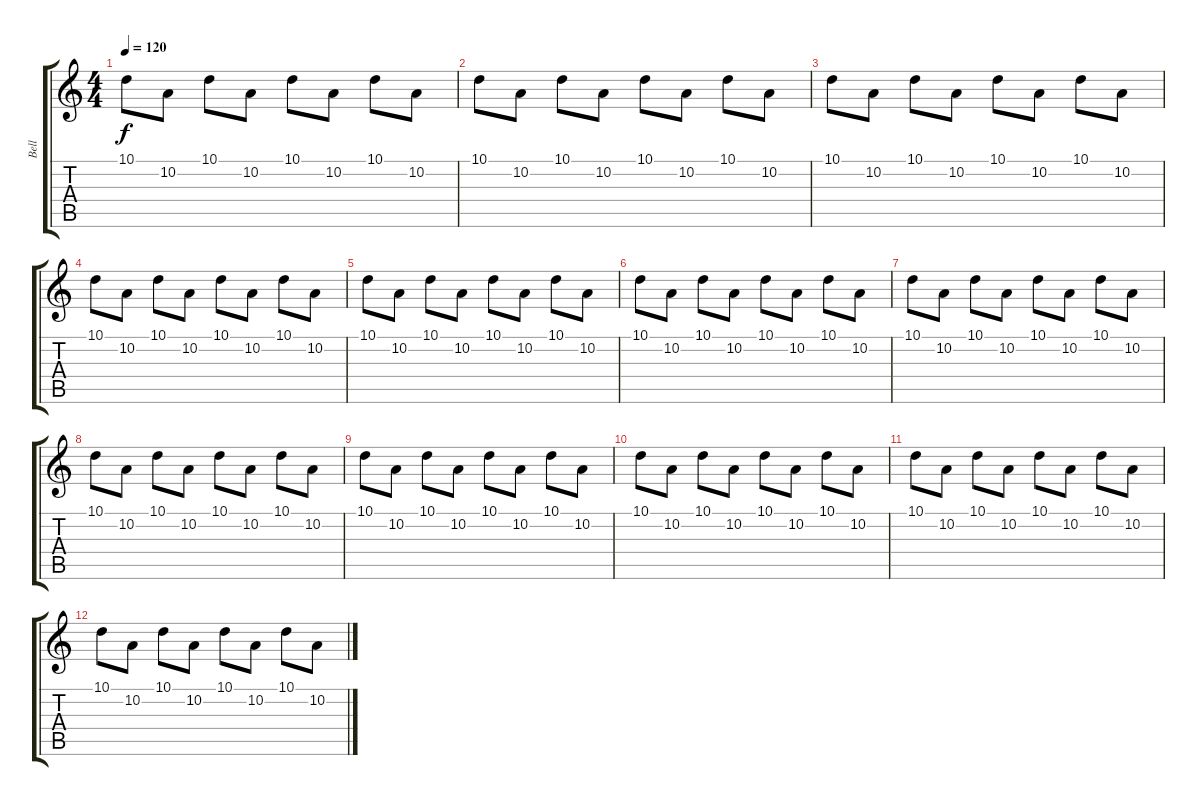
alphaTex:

\track ("Bell" "Bell") {instrument koto}
\staff {score tabs}
\tuning (E4 B3 G3 D3 A2 E2) {hide}
\ts (4 4)
\tempo 120
\clef g2
\ks c
10.1.8{dy f} 10.2.8 10.1.8 10.2.8 10.1.8 10.2.8 10.1.8 10.2.8 |
10.1.8 10.2.8 10.1.8 10.2.8 10.1.8 10.2.8 10.1.8 10.2.8 |
10.1.8 10.2.8 10.1.8 10.2.8 10.1.8 10.2.8 10.1.8 10.2.8 |
10.1.8 10.2.8 10.1.8 10.2.8 10.1.8 10.2.8 10.1.8 10.2.8 |
10.1.8 10.2.8 10.1.8 10.2.8 10.1.8 10.2.8 10.1.8 10.2.8 |
10.1.8 10.2.8 10.1.8 10.2.8 10.1.8 10.2.8 10.1.8 10.2.8 |
10.1.8 10.2.8 10.1.8 10.2.8 10.1.8 10.2.8 10.1.8 10.2.8 |
10.1.8 10.2.8 10.1.8 10.2.8 10.1.8 10.2.8 10.1.8 10.2.8 |
10.1.8 10.2.8 10.1.8 10.2.8 10.1.8 10.2.8 10.1.8 10.2.8 |
10.1.8 10.2.8 10.1.8 10.2.8 10.1.8 10.2.8 10.1.8 10.2.8 |
10.1.8 10.2.8 10.1.8 10.2.8 10.1.8 10.2.8 10.1.8 10.2.8 |
10.1.8 10.2.8 10.1.8 10.2.8 10.1.8 10.2.8 10.1.8 10.2.8
